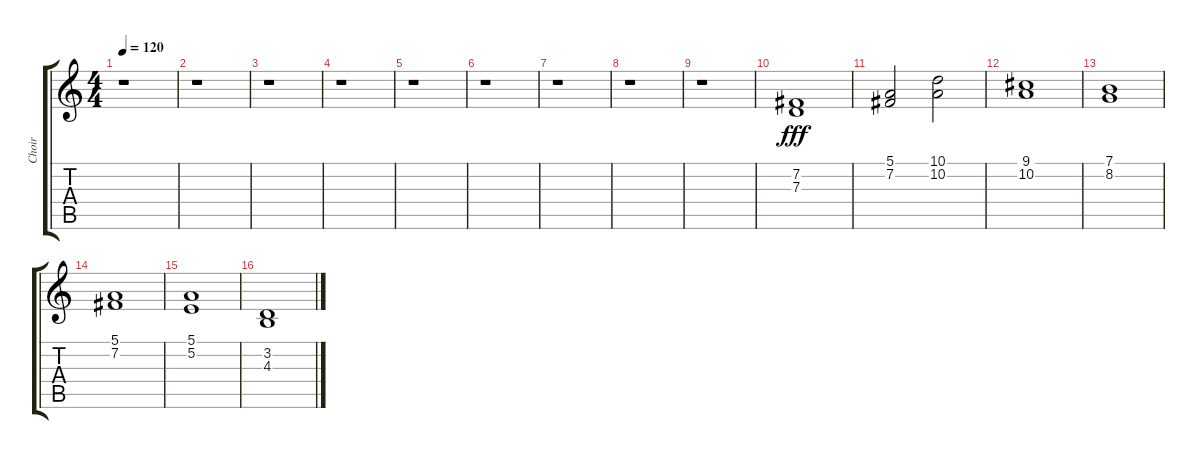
\track ("Choir" "Choir") {instrument choiraahs}
\staff {score tabs}
\tuning (E4 B3 G3 D3 A2 E2) {hide}
\ts (4 4)
\tempo 120
\clef g2
\ks c
r.1{dy fff} |
r.1 |
r.1 |
r.1 |
r.1 |
r.1 |
r.1 |
r.1 |
r.1 |
(7.2 7.3).1 |
(5.1 7.2).2 (10.1 10.2).2 |
(9.1 10.2).1 |
(7.1 8.2).1 |
(5.1 7.2).1 |
(5.1 5.2).1 |
(3.2 4.3).1
